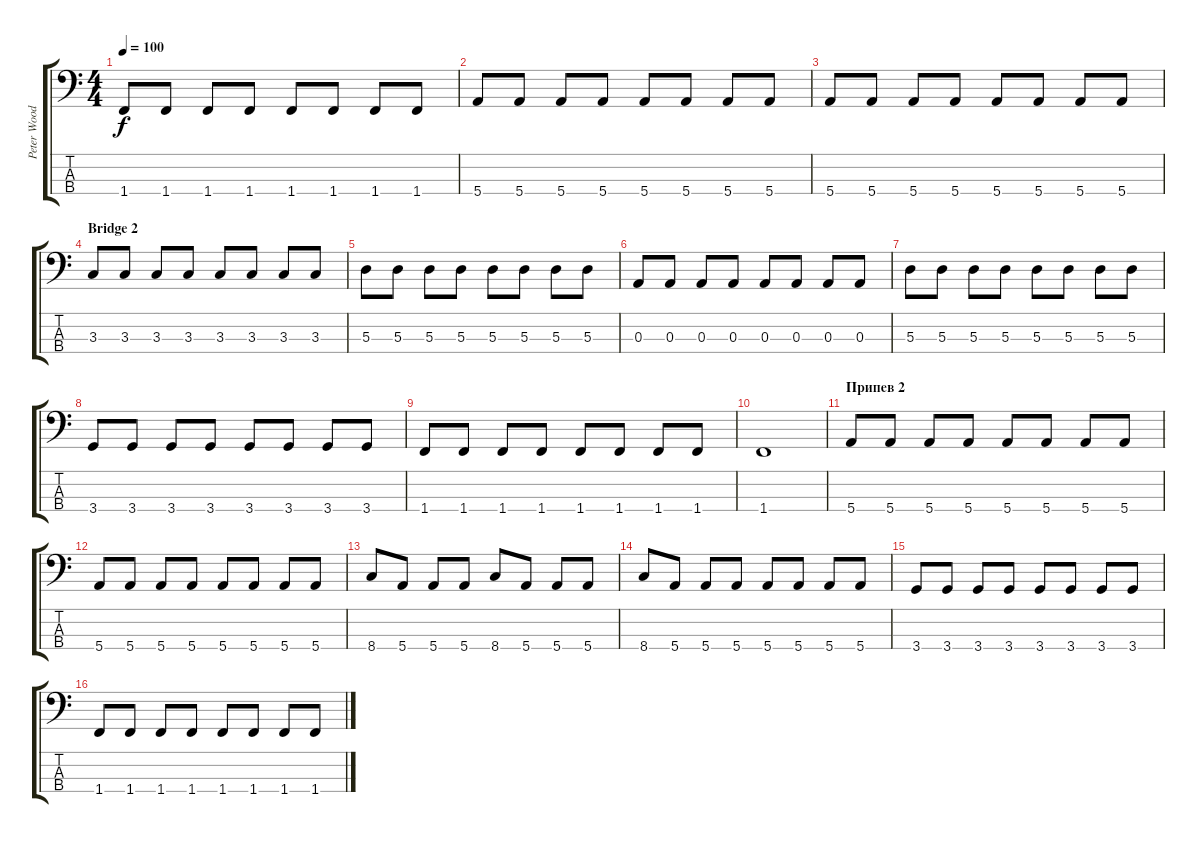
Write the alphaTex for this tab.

\track ("Peter Woodrobe" "Peter Wood") {instrument electricbasspick}
\staff {score tabs}
\tuning (G2 D2 A1 E1) {hide}
\ts (4 4)
\tempo 100
\clef f4
\ks c
1.4.8{dy f} 1.4.8 1.4.8 1.4.8 1.4.8 1.4.8 1.4.8 1.4.8 |
5.4.8 5.4.8 5.4.8 5.4.8 5.4.8 5.4.8 5.4.8 5.4.8 |
5.4.8 5.4.8 5.4.8 5.4.8 5.4.8 5.4.8 5.4.8 5.4.8 |
\section ("" "Bridge 2")
3.3.8 3.3.8 3.3.8 3.3.8 3.3.8 3.3.8 3.3.8 3.3.8 |
5.3.8 5.3.8 5.3.8 5.3.8 5.3.8 5.3.8 5.3.8 5.3.8 |
0.3.8 0.3.8 0.3.8 0.3.8 0.3.8 0.3.8 0.3.8 0.3.8 |
5.3.8 5.3.8 5.3.8 5.3.8 5.3.8 5.3.8 5.3.8 5.3.8 |
3.4.8 3.4.8 3.4.8 3.4.8 3.4.8 3.4.8 3.4.8 3.4.8 |
1.4.8 1.4.8 1.4.8 1.4.8 1.4.8 1.4.8 1.4.8 1.4.8 |
1.4.1 |
\section ("" "Припев 2")
5.4.8{volume 16} 5.4.8 5.4.8 5.4.8 5.4.8 5.4.8 5.4.8 5.4.8 |
5.4.8 5.4.8 5.4.8 5.4.8 5.4.8 5.4.8 5.4.8 5.4.8 |
8.4.8 5.4.8 5.4.8 5.4.8 8.4.8 5.4.8 5.4.8 5.4.8 |
8.4.8 5.4.8 5.4.8 5.4.8 5.4.8 5.4.8 5.4.8 5.4.8 |
3.4.8 3.4.8 3.4.8 3.4.8 3.4.8 3.4.8 3.4.8 3.4.8 |
1.4.8 1.4.8 1.4.8 1.4.8 1.4.8 1.4.8 1.4.8 1.4.8
